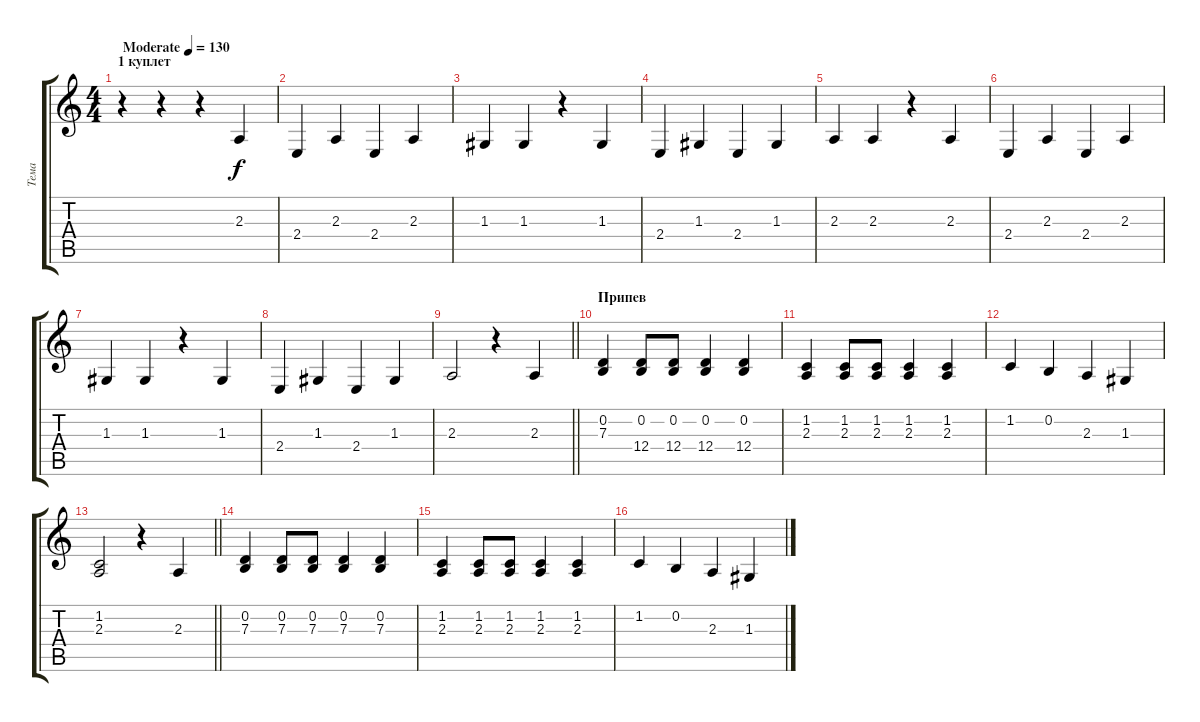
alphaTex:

\track ("Тема" "Тема") {instrument electricgrandpiano}
\staff {score tabs}
\tuning (E4 B3 G3 D3 A2 E2) {hide}
\ts (4 4)
\section ("" "1 куплет")
\tempo (130 "Moderate")
\clef g2
\ks c
r.4{dy f instrument electricgrandpiano} r.4 r.4 2.3.4 |
2.4.4 2.3.4 2.4.4 2.3.4 |
1.3.4 1.3.4 r.4 1.3.4 |
2.4.4 1.3.4 2.4.4 1.3.4 |
2.3.4 2.3.4 r.4 2.3.4 |
2.4.4 2.3.4 2.4.4 2.3.4 |
1.3.4 1.3.4 r.4 1.3.4 |
2.4.4 1.3.4 2.4.4 1.3.4 |
\barLineRight lightlight
2.3.2 r.4 2.3.4 |
\section ("" "Припев")
(0.2 7.3).4 (0.2 12.4).8 (0.2 12.4).8 (0.2 12.4).4 (0.2 12.4).4 |
(1.2 2.3).4 (1.2 2.3).8 (1.2 2.3).8 (1.2 2.3).4 (1.2 2.3).4 |
1.2.4 0.2.4 2.3.4 1.3.4 |
\barLineRight lightlight
(1.2 2.3).2 r.4 2.3.4 |
(0.2 7.3).4 (0.2 7.3).8 (0.2 7.3).8 (0.2 7.3).4 (0.2 7.3).4 |
(1.2 2.3).4 (1.2 2.3).8 (1.2 2.3).8 (1.2 2.3).4 (1.2 2.3).4 |
1.2.4 0.2.4 2.3.4 1.3.4
